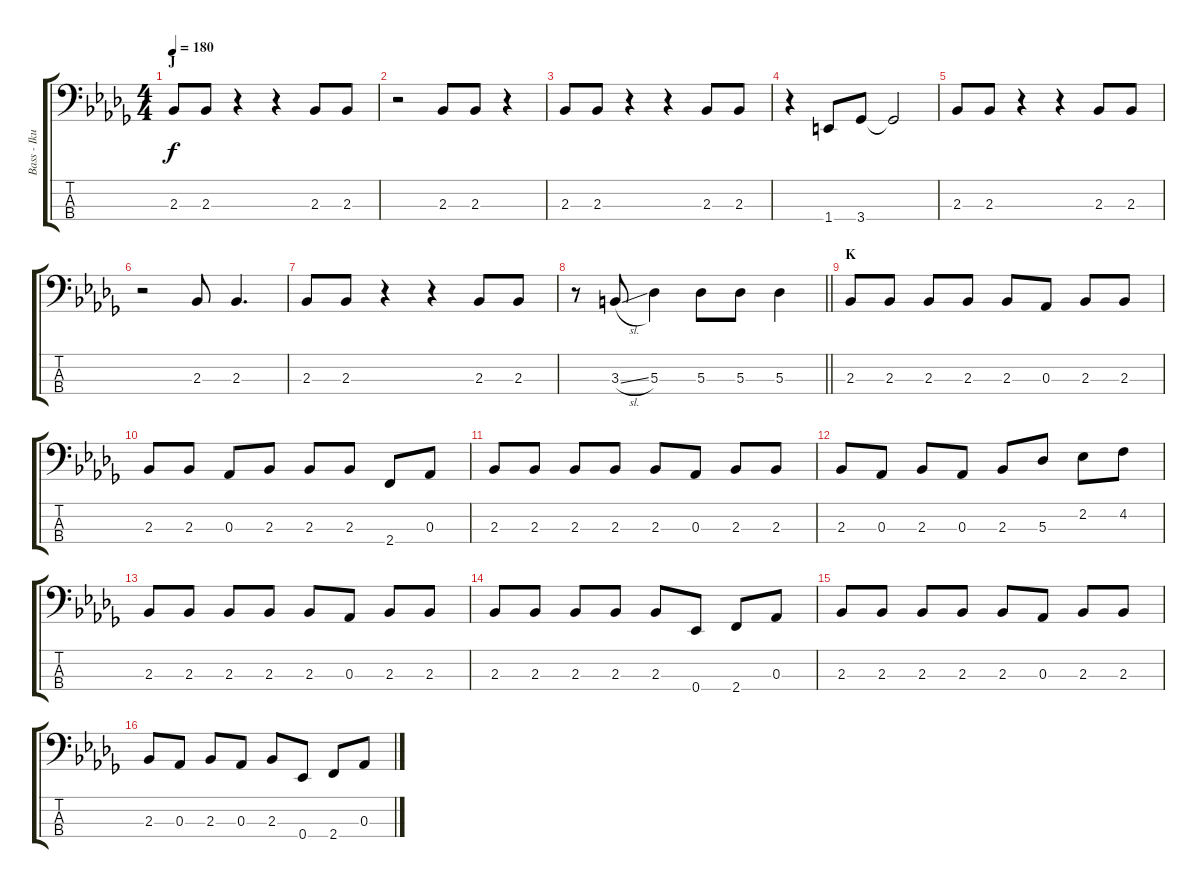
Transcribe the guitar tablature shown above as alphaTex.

\track ("Bass - Ikuo" "Bass - Iku") {instrument electricbasspick}
\staff {score tabs}
\tuning (Gb2 Db2 Ab1 Eb1) {hide}
\ts (4 4)
\section ("" "J")
\tempo 180
\clef f4
\ks db
2.3.8{dy f} 2.3.8 r.4 r.4 2.3.8 2.3.8 |
r.2 2.3.8 2.3.8 r.4 |
2.3.8 2.3.8 r.4 r.4 2.3.8 2.3.8 |
r.4 1.4.8 3.4.8 3.4{t}.2 |
2.3.8 2.3.8 r.4 r.4 2.3.8 2.3.8 |
r.2 2.3.8 2.3.4{d} |
2.3.8 2.3.8 r.4 r.4 2.3.8 2.3.8 |
\barLineRight lightlight
r.8 3.3{sl}.8 5.3.4 5.3.8 5.3.8 5.3.4 |
\section ("" "K")
2.3.8 2.3.8 2.3.8 2.3.8 2.3.8 0.3.8 2.3.8 2.3.8 |
2.3.8 2.3.8 0.3.8 2.3.8 2.3.8 2.3.8 2.4.8 0.3.8 |
2.3.8 2.3.8 2.3.8 2.3.8 2.3.8 0.3.8 2.3.8 2.3.8 |
2.3.8 0.3.8 2.3.8 0.3.8 2.3.8 5.3.8 2.2.8 4.2.8 |
2.3.8 2.3.8 2.3.8 2.3.8 2.3.8 0.3.8 2.3.8 2.3.8 |
2.3.8 2.3.8 2.3.8 2.3.8 2.3.8 0.4.8 2.4.8 0.3.8 |
2.3.8 2.3.8 2.3.8 2.3.8 2.3.8 0.3.8 2.3.8 2.3.8 |
2.3.8 0.3.8 2.3.8 0.3.8 2.3.8 0.4.8 2.4.8 0.3.8
